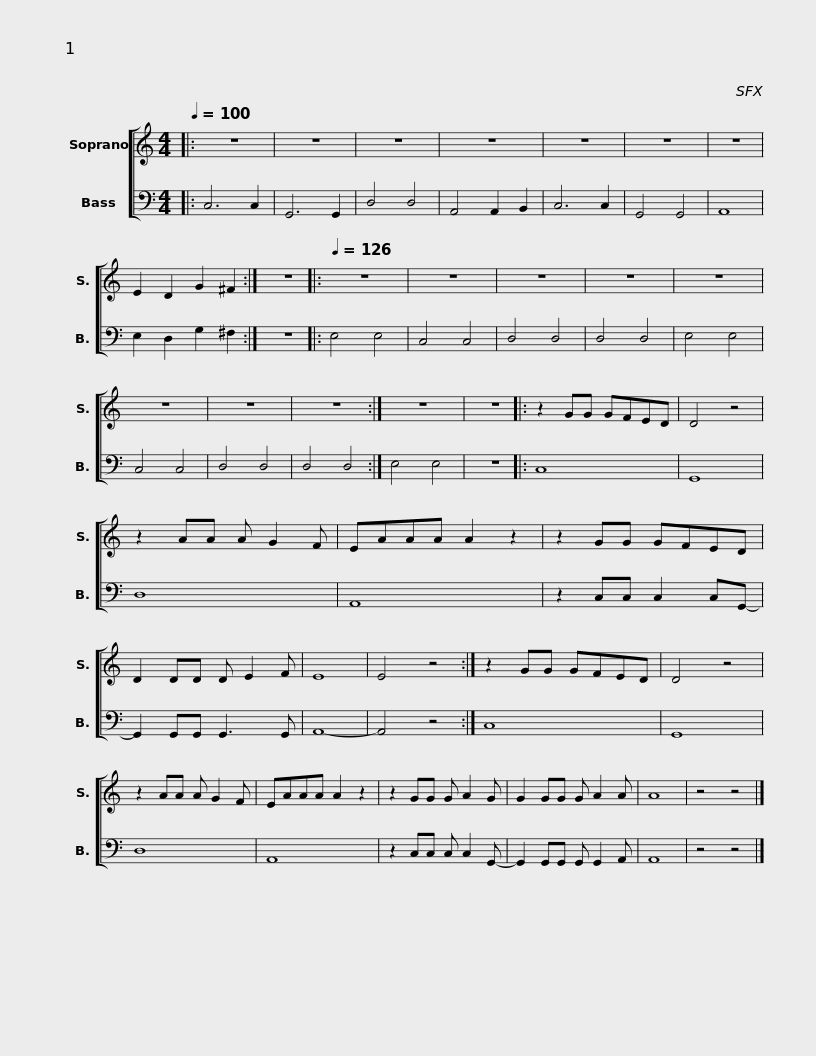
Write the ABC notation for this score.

X:1
%%score [ 1 2 ]
L:1/8
Q:1/4=100
M:4/4
I:linebreak $
K:C
V:1 treble
V:2 bass
V:1
|: z8 | z8 | z8 | z8 | z8 | %5
 z8 | z8 | E2 D2 G2 ^F2 :| z8 |:[Q:1/4=126] z8 | %10
 z8 | z8 |$ z8 | z8 | z8 | %15
 z8 | z8 :| z8 | z8 |: z2 GG GFED | %20
 D4 z4 | z2 AA A G2 F | EAAA A2 z2 |$ z2 GG GFED | D2 DD D E2 F | %25
 E8 | E4 z4 :| z2 GG GFED | D4 z4 | z2 AA A G2 F | %30
 EAAA A2 z2 |$ z2 GG G A2 G | G2 GG G A2 A | A8 | z4 z4 |] %35
V:2
|: C,6 C,2 | G,,6 G,,2 | D,4 D,4 | A,,4 A,,2 B,,2 | C,6 C,2 | %5
 G,,4 G,,4 | A,,8 | E,2 D,2 G,2 ^F,2 :| z8 |: E,4 E,4 | %10
 C,4 C,4 | D,4 D,4 |$ D,4 D,4 | E,4 E,4 | C,4 C,4 | %15
 D,4 D,4 | D,4 D,4 :| E,4 E,4 | z8 |: C,8 | %20
 G,,8 | D,8 | A,,8 |$ z2 C,C, C,2 C,G,,- | G,,2 G,,G,, G,,3 G,, | %25
 A,,8- | A,,4 z4 :| C,8 | G,,8 | D,8 | %30
 A,,8 |$ z2 C,C, C, C,2 G,,- | G,,2 G,,G,, G,, G,,2 A,, | A,,8 | z4 z4 |] %35
